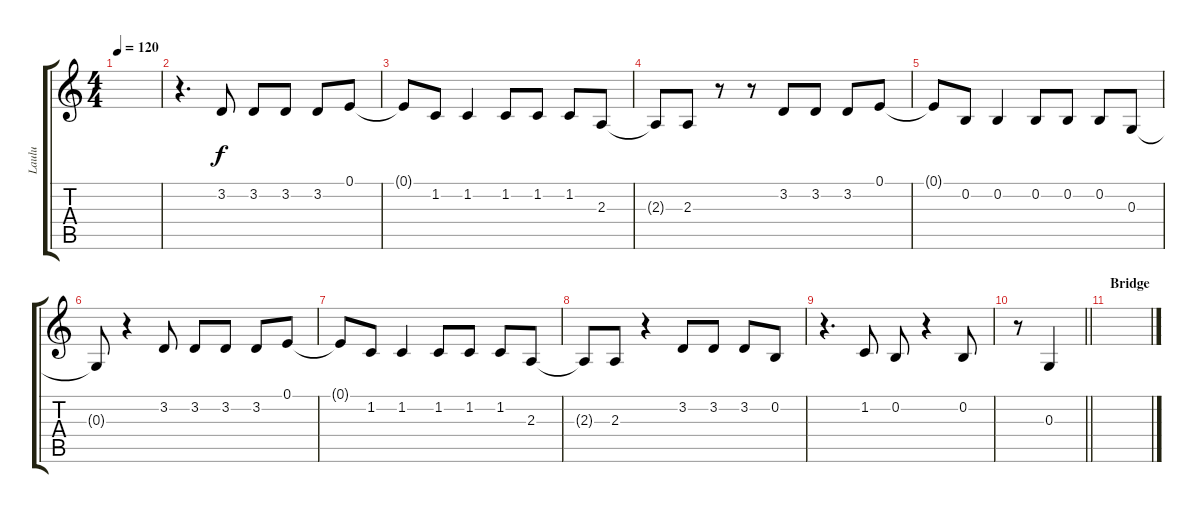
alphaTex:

\track ("Laulu" "Laulu") {instrument lead6voice}
\staff {score tabs}
\tuning (E4 B3 G3 D3 A2 E2) {hide}
\ts (4 4)
\tempo 120
\clef g2
\ks c
|
r.4{d} 3.2.8 3.2.8 3.2.8 3.2.8 0.1.8 |
0.1{t}.8 1.2.8 1.2.4 1.2.8 1.2.8 1.2.8 2.3.8 |
2.3{t}.8 2.3.8 r.8 r.8 3.2.8 3.2.8 3.2.8 0.1.8 |
0.1{t}.8 0.2.8 0.2.4 0.2.8 0.2.8 0.2.8 0.3.8 |
0.3{t}.8 r.4 3.2.8 3.2.8 3.2.8 3.2.8 0.1.8 |
0.1{t}.8 1.2.8 1.2.4 1.2.8 1.2.8 1.2.8 2.3.8 |
2.3{t}.8 2.3.8 r.4 3.2.8 3.2.8 3.2.8 0.2.8 |
r.4{d} 1.2.8 0.2.8 r.4 0.2.8 |
\barLineRight lightlight
r.8 0.3.4 |
\section ("" "Bridge")
